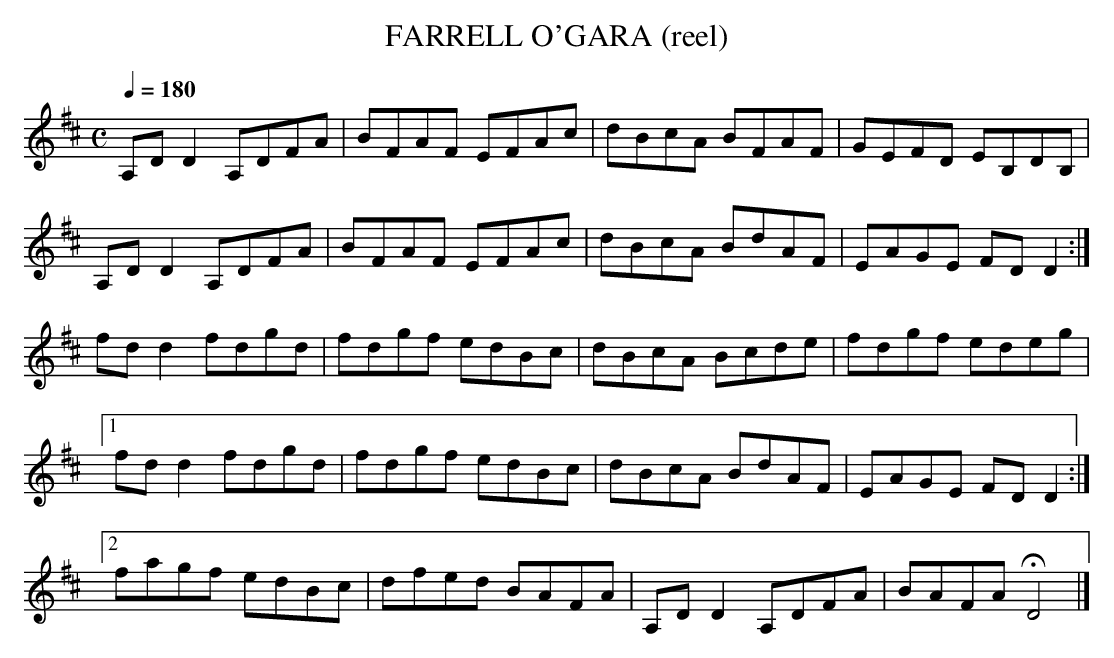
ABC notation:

X:1
T:FARRELL O'GARA (reel)
Q:1/4=180
M:C
K:D
A,DD2 A,DFA|BFAF EFAc|dBcA BFAF|GEFD EB,DB,|
A,D D2 A,DFA|BFAF EFAc|dBcA BdAF|EAGE FDD2 :|
fd d2 fdgd|fdgf edBc|dBcA Bcde|fdgf edeg|
[1 fdd2 fdgd|fdgf edBc|dBcA BdAF|EAGE FDD2 :|
[2 fagf edBc|dfed BAFA|A,D D2 A,DFA|BAFA HD4|]
